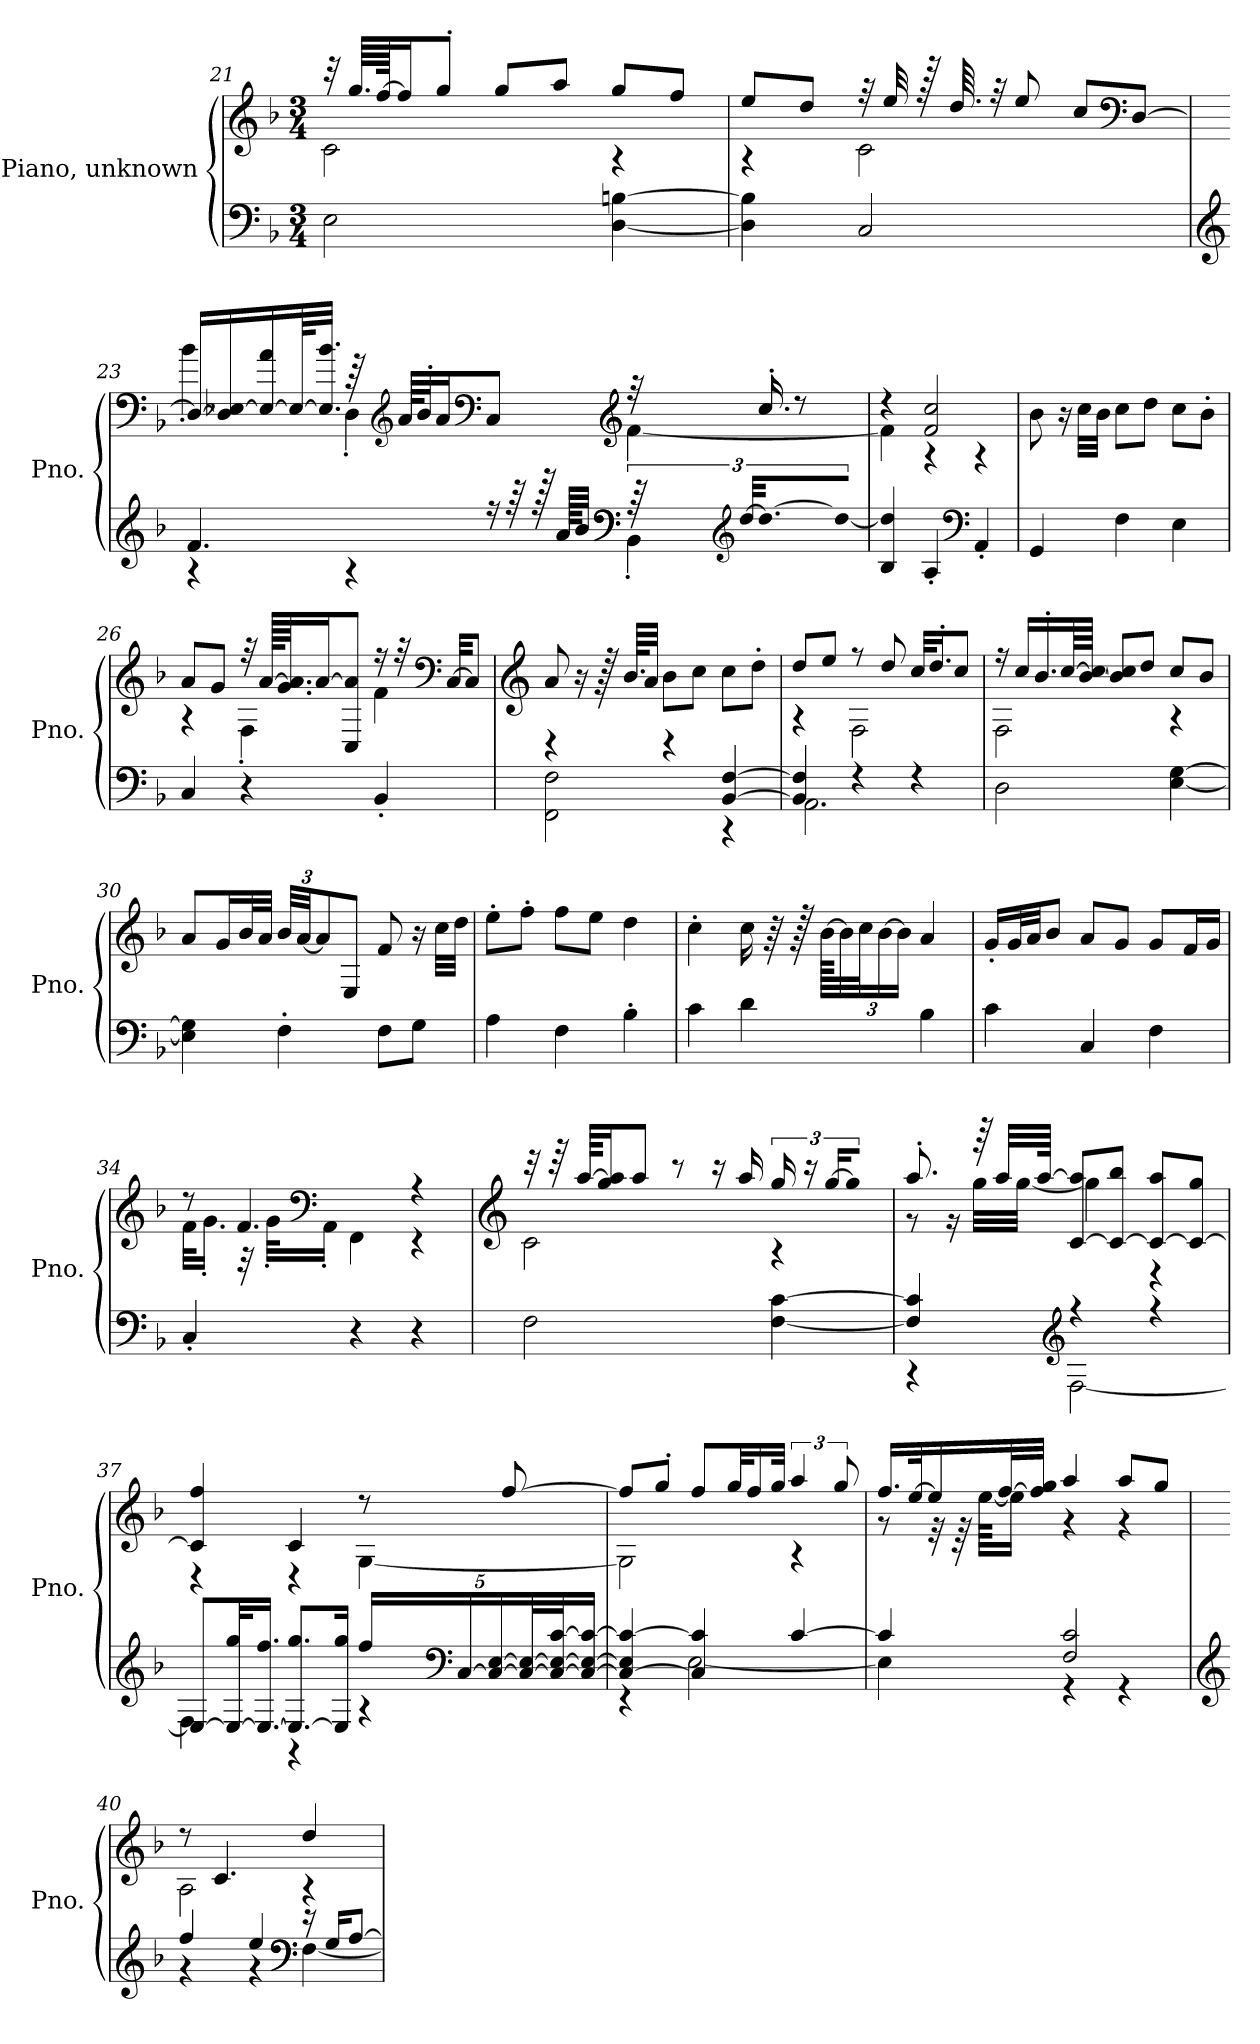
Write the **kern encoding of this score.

**kern	**kern
*part1	*part1
*staff2	*staff1
*I"Piano, unknown	*
*I'Pno.	*
*clefF4	*clefG2
*k[b-]	*k[b-]
*M3/4	*M3/4
=21	=21
*	*^
2E\	32r	2c\
.	64.gg/LLLL	.
.	[128ff/JJK	.
.	16ff/J]	.
.	8gg'/J	.
.	8gg/L	.
.	8aa/J	.
[4D\ [4Bn\	8gg/L	4r
.	8ff/J	.
!!LO:LB:g=z	!!
=22	=22	=22
4D\] 4B\]	8ee/L	4r
.	8dd/J	.
2C/	32r	2c\
.	32ee/	.
.	128r	.
.	64.dd/	.
.	32r	.
.	8ee/	.
.	8cc/L	.
*	*clefF4	*
.	[8D/J	.
=23	=23	=23
*clefG2	*	*
*^	*	*
4.f/	4r	16D/LL_	4b-'\
.	.	16D/] [16E-X/	.
.	.	16E-/_ 16a/	.
.	.	64E-/KL_	.
.	.	32.E-/] 32.b-/JJJ	.
.	4r	64r	4D'\
*	*	*clefG2	*
.	.	64a/KLLL	.
.	.	32b-'/J	.
.	.	16a/J	.
*	*	*clefF4	*
16r	.	8C/J	.
64r	.	.	.
128r	.	.	.
128a/KKLLL	.	.	.
32b-/JJJ	.	.	.
*clefF4	*	*clefG2	*
96r	4BB-'\	32r	[4f\
*clefG2	*	*	*
[48dd/KLL	.	.	.
16.dd/J_	.	16.cc'/	.
8dd/J_	.	8r	.
*v	*v	*	*
!!LO:PB:g=z	!!
=24	=24	=24
4B-/ 4dd/]	4r	4f\]
4A'/	2f/ 2cc/	4r
*clefF4	*	*
4AA'/	.	4r
*	*v	*v
=25	=25
4GG/	8b-\
.	16r
.	32cc\LLL
.	32b-\JJJ
4F\	8cc\L
.	8dd\J
4E\	8cc\L
.	8b-'\J
=26	=26
*	*^
4C/	8a/L	4r
.	8g/J	.
4r	32r	4F'\
.	[128a/KLLLL	.
.	64.g/ 64.a/]JJ	.
.	[16a/J	.
.	8C/ 8a/]J	.
4BB-'/	16r	4f\
.	32r	.
*	*clefF4	*
.	[32C/KKL	.
.	8C/J]	.
*	*v	*v
=27	=27
*	*clefG2
*^	*
4r	2FF\ 2F\	8a/
.	.	16r
.	.	128r
.	.	64.b-/KLLL
.	.	32a/JJJ
4r	.	8b-\L
.	.	8cc\J
[4BB-/ [4F/	4r	8cc\L
.	.	8dd'\J
!!LO:LB:g=z
=28	=28	=28
*	*	*^
4BB-/] 4F/]	2.AA\	8dd/L	4r
.	.	8ee/J	.
4r	.	8r	2F\
.	.	8dd/	.
4r	.	32cc/KLL	.
.	.	16.dd'/J	.
.	.	8cc/J	.
*v	*v	*	*
=29	=29	=29
2D\	16r	2F\
.	16cc/LL	.
.	16.b-'/	.
.	[64cc/LL	.
.	[64b-/ 64cc/]JJJJ	.
.	8b-/] 8cc/L	.
.	8dd/J	.
[4E\ [4G\	8cc/L	4r
.	8b-/J	.
*	*v	*v
=30	=30
4E\] 4G\]	8a/L
.	16g/L
.	32b-/L
.	32a/JJJ
*	*Xbrackettup
4F'\	48b-/LLL
.	[48a/JJ
.	12a/]
.	8E/J
8F\L	8f/
8G\J	16r
.	32cc\LLL
.	32dd\JJJ
=31	=31
4A\	8ee'\L
.	8ff'\J
4F\	8ff\L
.	8ee\J
4B-'\	4dd\
!!LO:LB:g=z
=32	=32
4c\	4cc'\
4d\	16cc\
.	64r
.	128r
.	[128b-\KKLLL
.	32b-\]
.	48cc\J
.	[24b-\
.	16b-\JJ]
4B-\	4a/
=33	=33
4c\	16g'/LL
.	32g/L
.	32a/JJ
.	8b-/J
4C/	8a/L
.	8g/J
4F\	8g/L
.	16f/L
.	16g/JJ
=34	=34
*	*^
4C'/	8r	32f\KLL
.	.	16.g'\JJ
.	4.f/	32r
.	.	32g'\KLL
*	*clefF4	*
.	.	16AA'\JJ
4r	.	4FF\
4r	4r	4r
!!LO:LB:g=z	!!
=35	=35	=35
*	*clefG2	*
2F\	32r	2c\
.	64r	.
.	[64aa/KKLL	.
.	16gg/ 16aa/]J	.
.	8aa/J	.
.	8r	.
.	16r	.
.	16aa/	.
*	*brackettup	*
[4F\ [4c\	24gg/	4r
.	24r	.
.	[24gg/KL	.
.	8gg/J]	.
=36	=36	=36
*^	*	*
4F/] 4c/]	4r	8.aa'/	8r
.	.	.	16r
.	.	64r	32gg\LLL
.	.	32aa/LLL	.
.	.	.	[32gg\JJJ
.	.	[64aa/JJJk	.
*clefG2	*	*	*
4r	[2F\	[8c/ 8aa/]L	4gg\]
.	.	8c/_ 8bb-/J	.
4r	.	8c/_ 8aa/L	4r
.	.	8c/_ 8gg/J	.
!!LO:LB:g=z	!!
=37	=37	=37	=37
[8E/L	4F\]	4c/] 4ff/	4r
32E/_ 32gg/KL	.	.	.
16.E/_ 16.ff/JJ	.	.	.
8.E/_ 8.gg/L	4r	4c/	4r
16E/] 16gg/Jk	.	.	.
*Xbrackettup	*	*	*
20ff/LL	4r	8r	[4G\
*clefF4	*	*	*
[20C/	.	.	.
20C/_ [20E/	.	.	.
.	.	[8ff/	.
40C/_ 40E/_L	.	.	.
40C/_ 40E/_ [40c/J	.	.	.
20C/_ 20E/_ 20c/_JJ	.	.	.
=38	=38	=38	=38
4C/_ 4E/] 4c/_	4r	8ff/L]	2G\]
.	.	8gg'/J	.
4C/] 4c/]	[2E\	8ff/L	.
.	.	32gg/KL	.
.	.	16ff/	.
.	.	32gg/JJk	.
[4c/	.	6aa/	4r
.	.	12gg/	.
=39	=39	=39	=39
4c/]	4E\]	16.ff/LL	8r
.	.	[32ee/K	.
.	.	16ee/]	32r
.	.	.	64r
.	.	.	[64ee\KKLL
.	.	[32ff/L	16ee\JJ]
.	.	32ff/] 32gg/JJJ	.
2F/ 2c/	4r	4aa/	4r
.	4r	8aa/L	4r
.	.	8gg/J	.
!!LO:LB:g=z	!!
=40	=40	=40	=40
*clefG2	*	*	*
4ff/	4r	8r	2A\
.	.	4.c/	.
4ee/	4r	.	.
*clefF4	*	*	*
16r	[4F\	4dd/	4r
16G/KL	.	.	.
[8A/J	.	.	.
*v	*v	*	*
*	*v	*v
=	=
*-	*-
